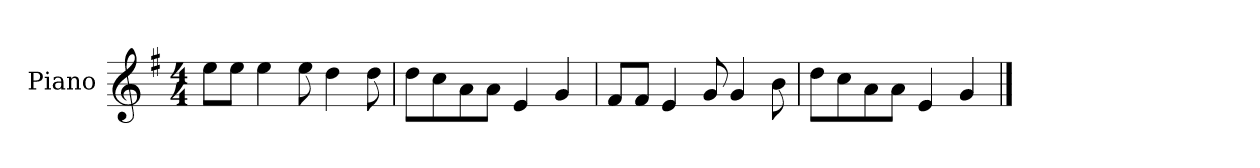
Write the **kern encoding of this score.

**kern
*part1
*staff1
*I"Piano
*I'P-no
*clefG2
*k[f#]
*M4/4
*MM90
=1
8ee\L
8ee\J
4ee\
8ee\
4dd\
8dd\
=2
8dd\L
8cc\
8a\
8a\J
4e/
4g/
=3
8f#/L
8f#/J
4e/
8g/
4g/
8b\
=4
8dd\L
8cc\
8a\
8a\J
4e/
4g/
==
*-
